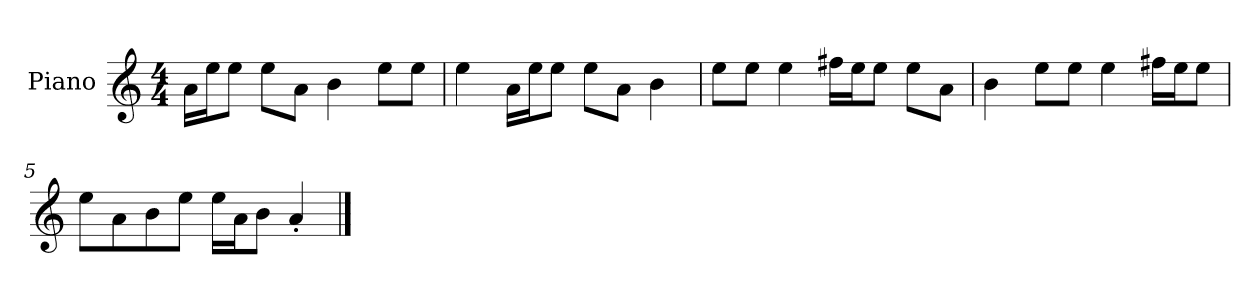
**kern
*part1
*staff1
*I"Piano
*I'P-no
*clefG2
*k[]
*M4/4
*MM90
=1
16a\LL
16ee\J
8ee\J
8ee\L
8a\J
4b\
8ee\L
8ee\J
=2
4ee\
16a\LL
16ee\J
8ee\J
8ee\L
8a\J
4b\
=3
8ee\L
8ee\J
4ee\
16ff#X\LL
16ee\J
8ee\J
8ee\L
8a\J
=4
4b\
8ee\L
8ee\J
4ee\
16ff#X\LL
16ee\J
8ee\J
=5
8ee\L
8a\
8b\
8ee\J
16ee\LL
16a\J
8b\J
4a'/
==
*-
